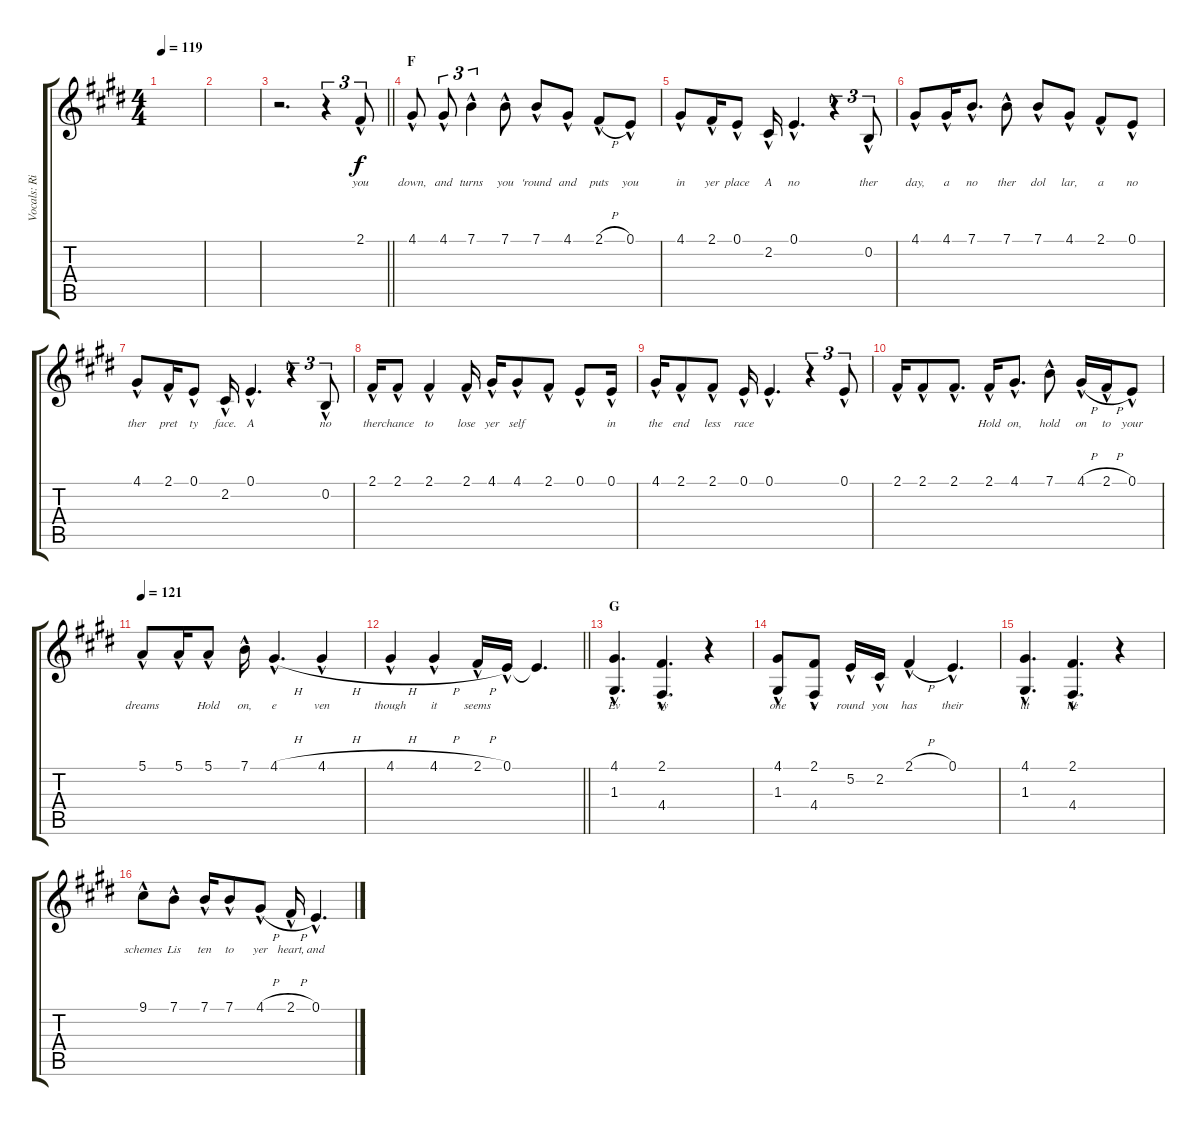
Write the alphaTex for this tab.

\track ("Vocals: Rik" "Vocals: Ri") {instrument lead2sawtooth}
\staff {score tabs}
\tuning (E4 B3 G3 D3 A2 E2) {hide}
\ts (4 4)
\tempo 119
\clef g2
\ks e
|
|
\barLineRight lightlight
r.2{d} r.4{tu (3 2) volume 16} 2.1{hac}.8{tu (3 2) lyrics (0 "you") lyrics (1 "") lyrics (2 "") lyrics (3 "") lyrics (4 "")} |
\section ("" "F")
4.1{hac}.8{lyrics (0 "down,") lyrics (1 "") lyrics (2 "") lyrics (3 "") lyrics (4 "")} 4.1{hac}.8{tu (3 2) lyrics (0 "and") lyrics (1 "") lyrics (2 "") lyrics (3 "") lyrics (4 "")} 7.1{hac}.4{tu (3 2) lyrics (0 "turns") lyrics (1 "") lyrics (2 "") lyrics (3 "") lyrics (4 "")} 7.1{hac}.8{lyrics (0 "you") lyrics (1 "") lyrics (2 "") lyrics (3 "") lyrics (4 "")} 7.1{hac}.8{lyrics (0 "'round") lyrics (1 "") lyrics (2 "") lyrics (3 "") lyrics (4 "")} 4.1{hac}.8{lyrics (0 "and") lyrics (1 "") lyrics (2 "") lyrics (3 "") lyrics (4 "")} 2.1{h hac}.8{lyrics (0 "puts") lyrics (1 "") lyrics (2 "") lyrics (3 "") lyrics (4 "")} 0.1{hac}.8{lyrics (0 "you") lyrics (1 "") lyrics (2 "") lyrics (3 "") lyrics (4 "")} |
4.1{hac}.8{lyrics (0 "in") lyrics (1 "") lyrics (2 "") lyrics (3 "") lyrics (4 "")} 2.1{hac}.16{lyrics (0 "yer") lyrics (1 "") lyrics (2 "") lyrics (3 "") lyrics (4 "")} 0.1{hac}.8{lyrics (0 "place") lyrics (1 "") lyrics (2 "") lyrics (3 "") lyrics (4 "")} 2.2{hac}.16{lyrics (0 "A") lyrics (1 "") lyrics (2 "") lyrics (3 "") lyrics (4 "")} 0.1{hac}.4{d lyrics (0 "no") lyrics (1 "") lyrics (2 "") lyrics (3 "") lyrics (4 "")} r.4{tu (3 2)} 0.2{hac}.8{tu (3 2) lyrics (0 "ther") lyrics (1 "") lyrics (2 "") lyrics (3 "") lyrics (4 "")} |
4.1{hac}.8{lyrics (0 "day,") lyrics (1 "") lyrics (2 "") lyrics (3 "") lyrics (4 "")} 4.1{hac}.16{lyrics (0 "a") lyrics (1 "") lyrics (2 "") lyrics (3 "") lyrics (4 "")} 7.1{hac}.8{d lyrics (0 "no") lyrics (1 "") lyrics (2 "") lyrics (3 "") lyrics (4 "")} 7.1{hac}.8{lyrics (0 "ther") lyrics (1 "") lyrics (2 "") lyrics (3 "") lyrics (4 "")} 7.1{hac}.8{lyrics (0 "dol") lyrics (1 "") lyrics (2 "") lyrics (3 "") lyrics (4 "")} 4.1{hac}.8{lyrics (0 "lar,") lyrics (1 "") lyrics (2 "") lyrics (3 "") lyrics (4 "")} 2.1{hac}.8{lyrics (0 "a") lyrics (1 "") lyrics (2 "") lyrics (3 "") lyrics (4 "")} 0.1{hac}.8{lyrics (0 "no") lyrics (1 "") lyrics (2 "") lyrics (3 "") lyrics (4 "")} |
4.1{hac}.8{lyrics (0 "ther") lyrics (1 "") lyrics (2 "") lyrics (3 "") lyrics (4 "")} 2.1{hac}.16{lyrics (0 "pret") lyrics (1 "") lyrics (2 "") lyrics (3 "") lyrics (4 "")} 0.1{hac}.8{lyrics (0 "ty") lyrics (1 "") lyrics (2 "") lyrics (3 "") lyrics (4 "")} 2.2{hac}.16{lyrics (0 "face.") lyrics (1 "") lyrics (2 "") lyrics (3 "") lyrics (4 "")} 0.1{hac}.4{d lyrics (0 "A") lyrics (1 "") lyrics (2 "") lyrics (3 "") lyrics (4 "")} r.4{tu (3 2)} 0.2{hac}.8{tu (3 2) lyrics (0 "no") lyrics (1 "") lyrics (2 "") lyrics (3 "") lyrics (4 "")} |
2.1{hac}.16{lyrics (0 "ther") lyrics (1 "") lyrics (2 "") lyrics (3 "") lyrics (4 "")} 2.1{hac}.8{lyrics (0 "chance") lyrics (1 "") lyrics (2 "") lyrics (3 "") lyrics (4 "")} 2.1{hac}.4{lyrics (0 "to") lyrics (1 "") lyrics (2 "") lyrics (3 "") lyrics (4 "")} 2.1{hac}.16{lyrics (0 "lose") lyrics (1 "") lyrics (2 "") lyrics (3 "") lyrics (4 "")} 4.1{hac}.16{lyrics (0 "yer") lyrics (1 "") lyrics (2 "") lyrics (3 "") lyrics (4 "")} 4.1{hac}.8{lyrics (0 "self") lyrics (1 "") lyrics (2 "") lyrics (3 "") lyrics (4 "")} 2.1{hac}.8{lyrics (0 "") lyrics (1 "") lyrics (2 "") lyrics (3 "") lyrics (4 "")} 0.1{hac}.8{lyrics (0 "") lyrics (1 "") lyrics (2 "") lyrics (3 "") lyrics (4 "")} 0.1{hac}.16{lyrics (0 "in") lyrics (1 "") lyrics (2 "") lyrics (3 "") lyrics (4 "")} |
4.1{hac}.16{lyrics (0 "the") lyrics (1 "") lyrics (2 "") lyrics (3 "") lyrics (4 "")} 2.1{hac}.8{lyrics (0 "end") lyrics (1 "") lyrics (2 "") lyrics (3 "") lyrics (4 "")} 2.1{hac}.8{lyrics (0 "less") lyrics (1 "") lyrics (2 "") lyrics (3 "") lyrics (4 "")} 0.1{hac}.16{lyrics (0 "race") lyrics (1 "") lyrics (2 "") lyrics (3 "") lyrics (4 "")} 0.1{hac}.4{d lyrics (0 "") lyrics (1 "") lyrics (2 "") lyrics (3 "") lyrics (4 "")} r.4{tu (3 2)} 0.1{hac}.8{tu (3 2) lyrics (0 "") lyrics (1 "") lyrics (2 "") lyrics (3 "") lyrics (4 "")} |
2.1{hac}.16{lyrics (0 "") lyrics (1 "") lyrics (2 "") lyrics (3 "") lyrics (4 "")} 2.1{hac}.8{lyrics (0 "") lyrics (1 "") lyrics (2 "") lyrics (3 "") lyrics (4 "")} 2.1{hac}.8{d lyrics (0 "") lyrics (1 "") lyrics (2 "") lyrics (3 "") lyrics (4 "")} 2.1{hac}.16{lyrics (0 "Hold") lyrics (1 "") lyrics (2 "") lyrics (3 "") lyrics (4 "")} 4.1{hac}.8{d lyrics (0 "on,") lyrics (1 "") lyrics (2 "") lyrics (3 "") lyrics (4 "")} 7.1{hac}.8{lyrics (0 "hold") lyrics (1 "") lyrics (2 "") lyrics (3 "") lyrics (4 "")} 4.1{h hac}.16{lyrics (0 "on") lyrics (1 "") lyrics (2 "") lyrics (3 "") lyrics (4 "")} 2.1{h hac}.16{lyrics (0 "to") lyrics (1 "") lyrics (2 "") lyrics (3 "") lyrics (4 "")} 0.1{hac}.8{lyrics (0 "your") lyrics (1 "") lyrics (2 "") lyrics (3 "") lyrics (4 "")} |
\tempo 121
5.1{hac}.8{lyrics (0 "dreams") lyrics (1 "") lyrics (2 "") lyrics (3 "") lyrics (4 "")} 5.1{hac}.16{lyrics (0 "") lyrics (1 "") lyrics (2 "") lyrics (3 "") lyrics (4 "")} 5.1{hac}.8{lyrics (0 "Hold") lyrics (1 "") lyrics (2 "") lyrics (3 "") lyrics (4 "")} 7.1{hac}.16{lyrics (0 "on,") lyrics (1 "") lyrics (2 "") lyrics (3 "") lyrics (4 "")} 4.1{h hac}.4{d lyrics (0 "e") lyrics (1 "") lyrics (2 "") lyrics (3 "") lyrics (4 "")} 4.1{h hac}.4{lyrics (0 "ven") lyrics (1 "") lyrics (2 "") lyrics (3 "") lyrics (4 "")} |
\barLineRight lightlight
4.1{h hac}.4{lyrics (0 "though") lyrics (1 "") lyrics (2 "") lyrics (3 "") lyrics (4 "")} 4.1{h hac}.4{lyrics (0 "it") lyrics (1 "") lyrics (2 "") lyrics (3 "") lyrics (4 "")} 2.1{h hac}.16{lyrics (0 "seems") lyrics (1 "") lyrics (2 "") lyrics (3 "") lyrics (4 "")} 0.1{hac}.16{lyrics (0 "") lyrics (1 "") lyrics (2 "") lyrics (3 "") lyrics (4 "")} 0.1{t}.4{d lyrics (0 "") lyrics (1 "") lyrics (2 "") lyrics (3 "") lyrics (4 "")} |
\section ("" "G")
(4.1{hac} 1.3{hac}).4{d lyrics (0 "Ev") lyrics (1 "") lyrics (2 "") lyrics (3 "") lyrics (4 "")} (2.1{hac} 4.4{hac}).4{d lyrics (0 "'ry") lyrics (1 "") lyrics (2 "") lyrics (3 "") lyrics (4 "")} r.4 |
(4.1{hac} 1.3{hac}).8{lyrics (0 "one") lyrics (1 "") lyrics (2 "") lyrics (3 "") lyrics (4 "")} (2.1{hac} 4.4{hac}).8{lyrics (0 "a") lyrics (1 "") lyrics (2 "") lyrics (3 "") lyrics (4 "")} 5.2{hac}.16{lyrics (0 "round") lyrics (1 "") lyrics (2 "") lyrics (3 "") lyrics (4 "")} 2.2{hac}.16{lyrics (0 "you") lyrics (1 "") lyrics (2 "") lyrics (3 "") lyrics (4 "")} 2.1{h hac}.4{lyrics (0 "has") lyrics (1 "") lyrics (2 "") lyrics (3 "") lyrics (4 "")} 0.1{hac}.4{d lyrics (0 "their") lyrics (1 "") lyrics (2 "") lyrics (3 "") lyrics (4 "")} |
(4.1{hac} 1.3{hac}).4{d lyrics (0 "lit") lyrics (1 "") lyrics (2 "") lyrics (3 "") lyrics (4 "")} (2.1{hac} 4.4{hac}).4{d lyrics (0 "tle") lyrics (1 "") lyrics (2 "") lyrics (3 "") lyrics (4 "")} r.4 |
9.1{hac}.8{lyrics (0 "schemes") lyrics (1 "") lyrics (2 "") lyrics (3 "") lyrics (4 "")} 7.1{hac}.8{lyrics (0 "Lis") lyrics (1 "") lyrics (2 "") lyrics (3 "") lyrics (4 "")} 7.1{hac}.16{lyrics (0 "ten") lyrics (1 "") lyrics (2 "") lyrics (3 "") lyrics (4 "")} 7.1{hac}.8{lyrics (0 "to") lyrics (1 "") lyrics (2 "") lyrics (3 "") lyrics (4 "")} 4.1{h hac}.8{lyrics (0 "yer") lyrics (1 "") lyrics (2 "") lyrics (3 "") lyrics (4 "")} 2.1{h hac}.16{lyrics (0 "heart,") lyrics (1 "") lyrics (2 "") lyrics (3 "") lyrics (4 "")} 0.1{hac}.4{d lyrics (0 "and") lyrics (1 "") lyrics (2 "") lyrics (3 "") lyrics (4 "")}
